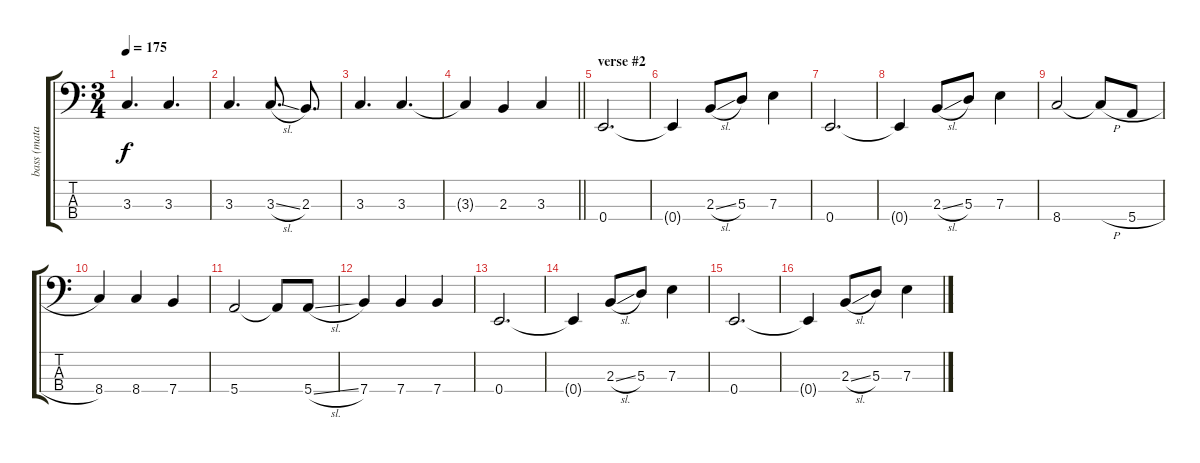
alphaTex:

\track ("bass (matatabi)" "bass (mata") {instrument electricbasspick}
\staff {score tabs}
\tuning (G2 D2 A1 E1) {hide}
\ts (3 4)
\tempo 175
\clef f4
\ks c
3.3.4{d dy f} 3.3.4{d} |
3.3.4{d} 3.3{sl}.8{d} 2.3.8{d} |
3.3.4{d} 3.3.4{d} |
\barLineRight lightlight
3.3{t}.4 2.3.4 3.3.4 |
\section ("" "verse #2")
0.4.2{d} |
0.4{t}.4 2.3{sl}.8 5.3.8 7.3.4 |
0.4.2{d} |
0.4{t}.4 2.3{sl}.8 5.3.8 7.3.4 |
8.4.2 8.4{h t}.8 5.4{h}.8 |
8.4.4 8.4.4 7.4.4 |
5.4.2 5.4{t}.8 5.4{sl}.8 |
7.4.4 7.4.4 7.4.4 |
0.4.2{d} |
0.4{t}.4 2.3{sl}.8 5.3.8 7.3.4 |
0.4.2{d} |
0.4{t}.4 2.3{sl}.8 5.3.8 7.3.4
